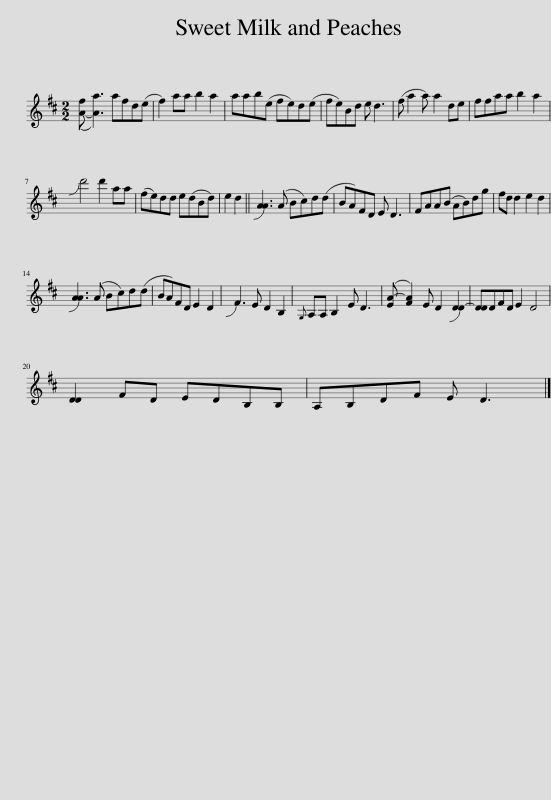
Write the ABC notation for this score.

X:1
L:1/8
M:2/2
I:linebreak $
K:D
V:1 treble
V:1
 ([A-f] [Aa]3) afd(e | f2) aa b2 a2 | aab(e fe)d(e | fe)Bd e d3 | (f a2 a) a2 de | %5
 ffaa b2 a2 |$ !slide!d'4 d'2 aa | (fe)dd e(dBd) | e2 d2 || !slide![AA]3 (A Bc)d(d | %10
 BA)FD E D3 | FAA(B AB)dg | fd d2 e2 d2 |$ !slide![AA]3 (A Bc)d(d | BA)FD E2 D2 | %15
 !slide!F3 E D2 B,2 |{G,} A,A, B,2 E D3 | ([EA-] [FA]2) E D2 !slide![DD-]2 | [DD]DFD E2 D4 |$ [DD]2 FD EDB,B, | %20
 A,B,DF E D3 |] %21
